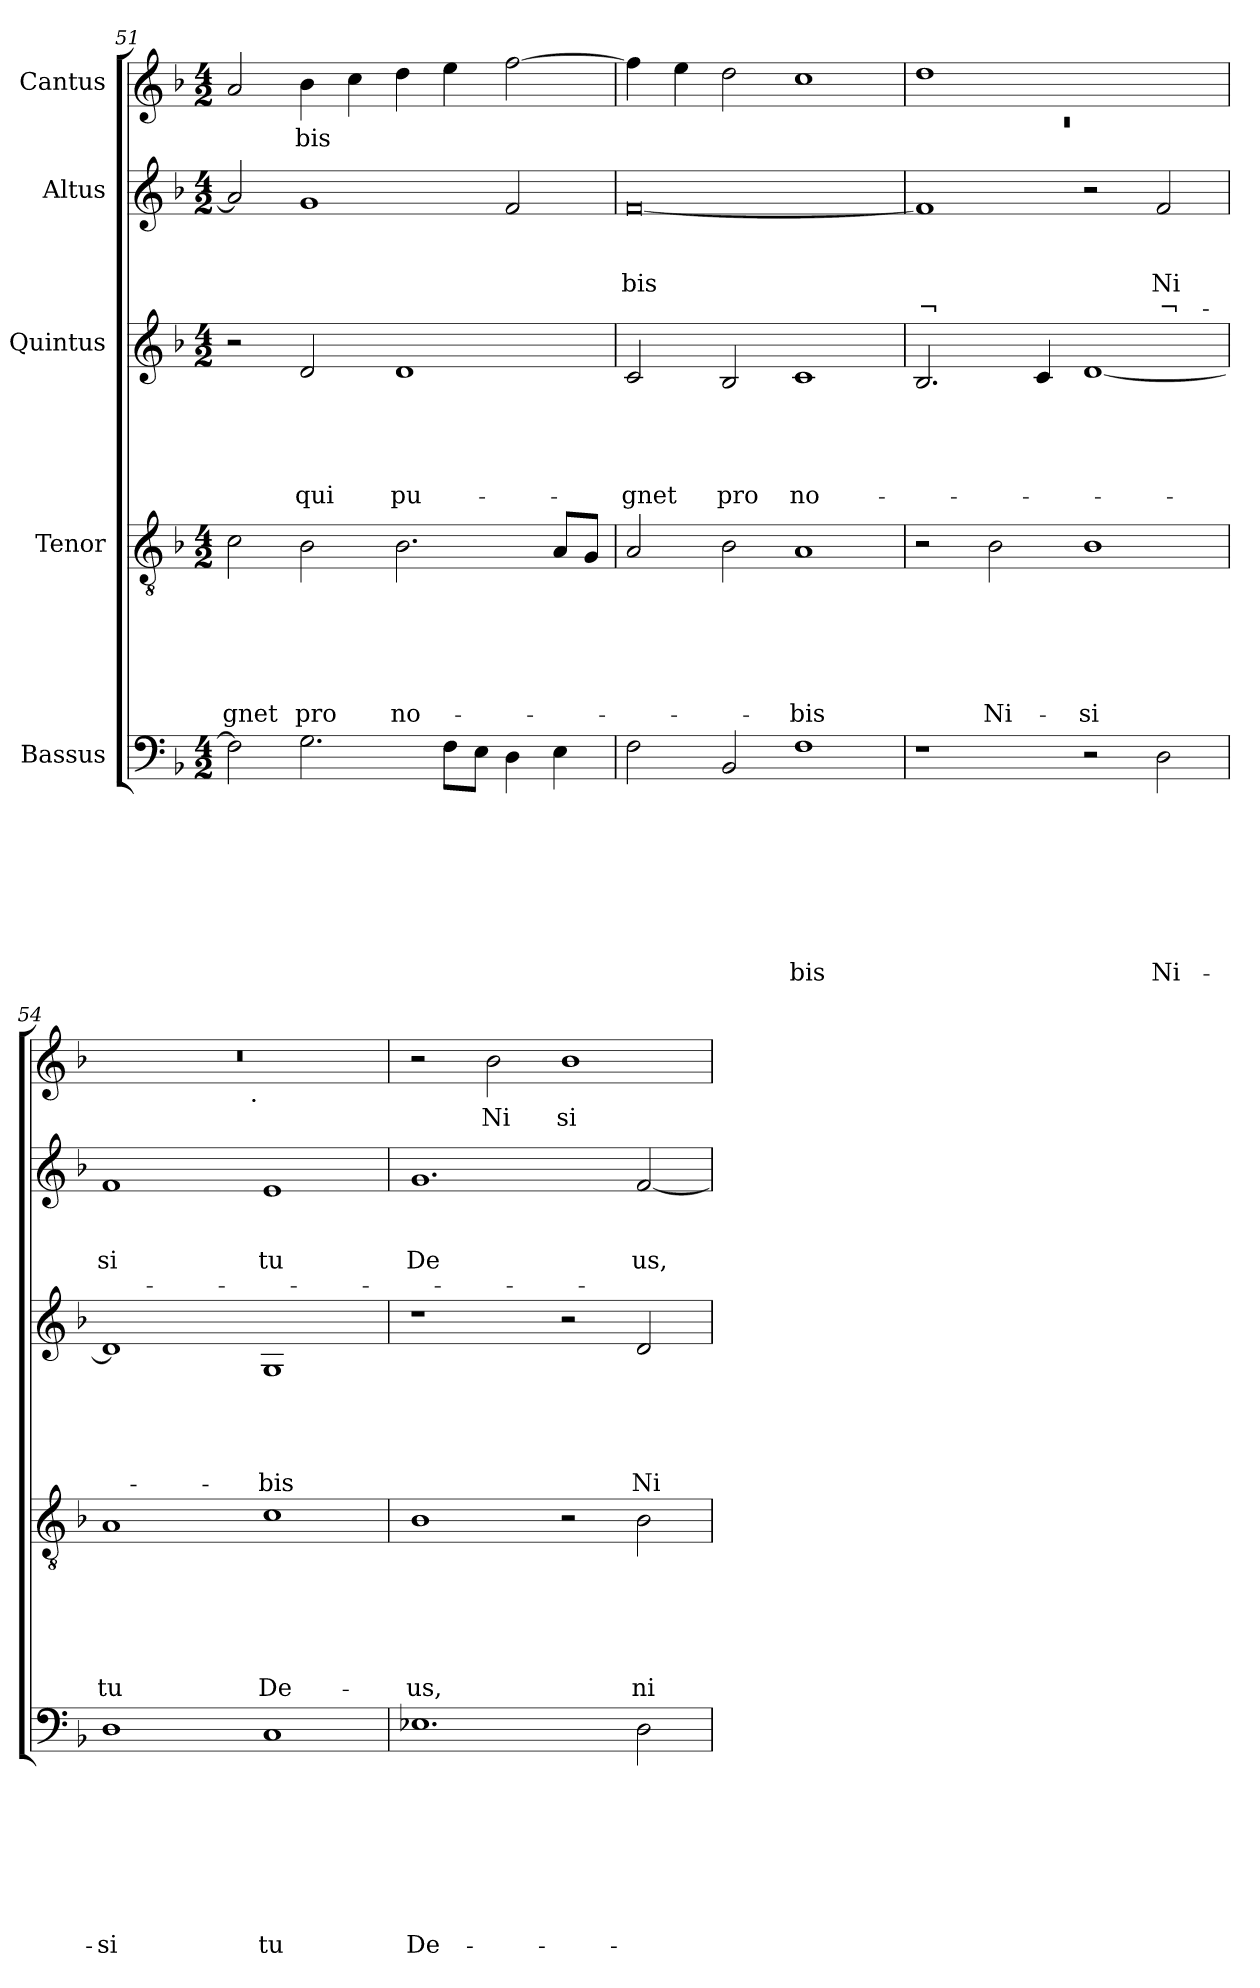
**kern	**text	**text	**text	**text	**text	**text	**text	**text	**kern	**text	**text	**text	**text	**text	**text	**kern	**text	**text	**text	**text	**text	**kern	**text	**text	**text	**text	**kern	**text
*part5	*part5	*part5	*part5	*part5	*part5	*part5	*part5	*part5	*part4	*part4	*part4	*part4	*part4	*part4	*part4	*part3	*part3	*part3	*part3	*part3	*part3	*part2	*part2	*part2	*part2	*part2	*part1	*part1
*staff5	*staff5	*staff5	*staff5	*staff5	*staff5	*staff5	*staff5	*staff5	*staff4	*staff4	*staff4	*staff4	*staff4	*staff4	*staff4	*staff3	*staff3	*staff3	*staff3	*staff3	*staff3	*staff2	*staff2	*staff2	*staff2	*staff2	*staff1	*staff1
*I"Bassus	*	*	*	*	*	*	*	*	*I"Tenor	*	*	*	*	*	*	*I"Quintus	*	*	*	*	*	*I"Altus	*	*	*	*	*I"Cantus	*
*clefF4	*	*	*	*	*	*	*	*	*clefGv2	*	*	*	*	*	*	*clefG2	*	*	*	*	*	*clefG2	*	*	*	*	*clefG2	*
*k[b-]	*	*	*	*	*	*	*	*	*k[b-]	*	*	*	*	*	*	*k[b-]	*	*	*	*	*	*k[b-]	*	*	*	*	*k[b-]	*
*F:	*	*	*	*	*	*	*	*	*F:	*	*	*	*	*	*	*F:	*	*	*	*	*	*F:	*	*	*	*	*F:	*
*M4/2	*	*	*	*	*	*	*	*	*M4/2	*	*	*	*	*	*	*M4/2	*	*	*	*	*	*M4/2	*	*	*	*	*M4/2	*
=51	=51	=51	=51	=51	=51	=51	=51	=51	=51	=51	=51	=51	=51	=51	=51	=51	=51	=51	=51	=51	=51	=51	=51	=51	=51	=51	=51	=51
!	!	!	!	!	!	!	!	!	!	!	!	!	!	!	!LO:LY:b	!	!	!	!	!	!	!	!	!	!	!	!	!
2F\]	.	.	.	.	.	.	.	.	2c\	.	.	.	.	.	-gnet	2r	.	.	.	.	.	2a/]	.	.	.	.	2a/	.
!	!	!	!	!	!	!	!	!	!	!	!	!	!	!	!LO:LY:b	!	!	!	!	!	!LO:LY:b	!	!	!	!	!	!	!LO:LY:b
2.G\	.	.	.	.	.	.	.	.	2B-\	.	.	.	.	.	pro	2d/	.	.	.	.	qui	1g	.	.	.	.	4b-\	bis
.	.	.	.	.	.	.	.	.	.	.	.	.	.	.	.	.	.	.	.	.	.	.	.	.	.	.	4cc\	.
!	!	!	!	!	!	!	!	!	!	!	!	!	!	!	!LO:LY:b	!	!	!	!	!	!LO:LY:b	!	!	!	!	!	!	!
.	.	.	.	.	.	.	.	.	2.B-\	.	.	.	.	.	no-	1d	.	.	.	.	pu-	.	.	.	.	.	4dd\	.
8F\L	.	.	.	.	.	.	.	.	.	.	.	.	.	.	.	.	.	.	.	.	.	.	.	.	.	.	4ee\	.
8E\J	.	.	.	.	.	.	.	.	.	.	.	.	.	.	.	.	.	.	.	.	.	.	.	.	.	.	.	.
4D\	.	.	.	.	.	.	.	.	.	.	.	.	.	.	.	.	.	.	.	.	.	2f/	.	.	.	.	[>2ff\	.
4E\	.	.	.	.	.	.	.	.	8A/L	.	.	.	.	.	.	.	.	.	.	.	.	.	.	.	.	.	.	.
.	.	.	.	.	.	.	.	.	8G/J	.	.	.	.	.	.	.	.	.	.	.	.	.	.	.	.	.	.	.
=52	=52	=52	=52	=52	=52	=52	=52	=52	=52	=52	=52	=52	=52	=52	=52	=52	=52	=52	=52	=52	=52	=52	=52	=52	=52	=52	=52	=52
!	!	!	!	!	!	!	!	!	!	!	!	!	!	!	!	!	!	!	!	!	!LO:LY:b	!	!	!	!LO:LY:b	!	!	!
2F\	.	.	.	.	.	.	.	.	2A/	.	.	.	.	.	.	2c/	.	.	.	.	-gnet	[<0f	.	.	bis	.	4ff\]	.
.	.	.	.	.	.	.	.	.	.	.	.	.	.	.	.	.	.	.	.	.	.	.	.	.	.	.	4ee\	.
!	!	!	!	!	!	!	!	!	!	!	!	!	!	!	!	!	!	!	!	!	!LO:LY:b	!	!	!	!	!	!	!
2BB-/	.	.	.	.	.	.	.	.	2B-\	.	.	.	.	.	.	2B-/	.	.	.	.	pro	.	.	.	.	.	2dd\	.
!	!	!	!	!	!	!	!	!LO:LY:b	!	!	!	!	!	!	!LO:LY:b	!	!	!	!	!	!LO:LY:b	!	!	!	!	!	!	!
1F	.	.	.	.	.	.	.	-bis	1A	.	.	.	.	.	-bis	1c	.	.	.	.	no-	.	.	.	.	.	1cc	.
=53	=53	=53	=53	=53	=53	=53	=53	=53	=53	=53	=53	=53	=53	=53	=53	=53	=53	=53	=53	=53	=53	=53	=53	=53	=53	=53	=53	=53
*	*	*	*	*	*	*	*	*	*	*	*	*	*	*	*	*	*	*	*	*	*	*	*	*	*	*	*^	*
!	!	!	!	!	!	!	!	!	!	!	!	!	!	!	!	!	!	!	!	!	!	!	!	!	!	!LO:LY:b	!	!LO:N:vis=1	!
1r	.	.	.	.	.	.	.	.	2r	.	.	.	.	.	.	2.B-/	.	.	.	.	.	1f]	.	.	.	¬	1dd	0rc	.
!	!	!	!	!	!	!	!	!	!	!	!	!	!	!	!LO:LY:b	!	!	!	!	!	!	!	!	!	!	!	!	!	!
.	.	.	.	.	.	.	.	.	2B-\	.	.	.	.	.	Ni-	.	.	.	.	.	.	.	.	.	.	.	.	.	.
.	.	.	.	.	.	.	.	.	.	.	.	.	.	.	.	4c/	.	.	.	.	.	.	.	.	.	.	.	.	.
!	!	!	!	!	!	!	!	!	!	!	!	!	!	!	!LO:LY:b	!	!	!	!	!	!	!	!	!	!	!	!	!	!
2r	.	.	.	.	.	.	.	.	1B-	.	.	.	.	.	-si	[<1d	.	.	.	.	.	2r	.	.	.	.	1ryy	.	.
!	!	!	!	!	!	!	!	!LO:LY:b	!	!	!	!	!	!	!	!	!	!	!	!	!	!	!	!	!LO:LY:b	!LO:LY:b	!	!	!
2D\	.	.	.	.	.	.	.	Ni-	.	.	.	.	.	.	.	.	.	.	.	.	.	2f/	.	.	Ni	¬-	.	.	.
=54	=54	=54	=54	=54	=54	=54	=54	=54	=54	=54	=54	=54	=54	=54	=54	=54	=54	=54	=54	=54	=54	=54	=54	=54	=54	=54	=54	=54	=54
!	!	!	!	!	!	!	!	!LO:LY:b	!	!	!	!	!	!	!LO:LY:b	!	!	!	!	!	!	!	!	!	!LO:LY:b	!	!	!	!
1D	.	.	.	.	.	.	.	-si	1A	.	.	.	.	.	tu	1d]	.	.	.	.	.	1f	.	.	si	.	0r	2ryy	.
.	.	.	.	.	.	.	.	.	.	.	.	.	.	.	.	.	.	.	.	.	.	.	.	.	.	.	.	4...ryy	.
!	!	!	!	!	!	!	!	!	!	!	!	!	!	!	!	!	!	!	!	!	!	!	!	!	!	!	!	!LO:TX:b:t=.	!
.	.	.	.	.	.	.	.	.	.	.	.	.	.	.	.	.	.	.	.	.	.	.	.	.	.	.	.	1ryy	.
!	!	!	!	!	!	!	!	!LO:LY:b	!	!	!	!	!	!	!LO:LY:b	!	!	!	!	!	!LO:LY:b	!	!	!	!LO:LY:b	!	!	!	!
1C	.	.	.	.	.	.	.	tu	1c	.	.	.	.	.	De-	1G	.	.	.	.	-bis	1e	.	.	tu	.	.	.	.
.	.	.	.	.	.	.	.	.	.	.	.	.	.	.	.	.	.	.	.	.	.	.	.	.	.	.	.	32ryy	.
=55	=55	=55	=55	=55	=55	=55	=55	=55	=55	=55	=55	=55	=55	=55	=55	=55	=55	=55	=55	=55	=55	=55	=55	=55	=55	=55	=55	=55	=55
!	!	!	!	!	!	!	!	!LO:LY:b	!	!	!	!	!	!	!LO:LY:b	!	!	!	!	!	!	!	!	!	!LO:LY:b	!	!	!	!
*	*	*	*	*	*	*	*	*	*	*	*	*	*	*	*	*	*	*	*	*	*	*	*	*	*	*	*v	*v	*
1.E-X	.	.	.	.	.	.	.	De-	1B-	.	.	.	.	.	-us,	1r	.	.	.	.	.	1.g	.	.	De	.	2r	.
!	!	!	!	!	!	!	!	!	!	!	!	!	!	!	!	!	!	!	!	!	!	!	!	!	!	!	!	!LO:LY:b
.	.	.	.	.	.	.	.	.	.	.	.	.	.	.	.	.	.	.	.	.	.	.	.	.	.	.	2b-\	Ni
!	!	!	!	!	!	!	!	!	!	!	!	!	!	!	!	!	!	!	!	!	!	!	!	!	!	!	!	!LO:LY:b
.	.	.	.	.	.	.	.	.	2r	.	.	.	.	.	.	2r	.	.	.	.	.	.	.	.	.	.	1b-	si
!	!	!	!	!	!	!	!	!	!	!	!	!	!	!	!LO:LY:b	!	!	!	!	!	!LO:LY:b	!	!	!	!LO:LY:b	!	!	!
2D\	.	.	.	.	.	.	.	.	2B-\	.	.	.	.	.	ni-	2d/	.	.	.	.	Ni-	[<2f/	.	.	us,	.	.	.
=	=	=	=	=	=	=	=	=	=	=	=	=	=	=	=	=	=	=	=	=	=	=	=	=	=	=	=	=
*-	*-	*-	*-	*-	*-	*-	*-	*-	*-	*-	*-	*-	*-	*-	*-	*-	*-	*-	*-	*-	*-	*-	*-	*-	*-	*-	*-	*-
